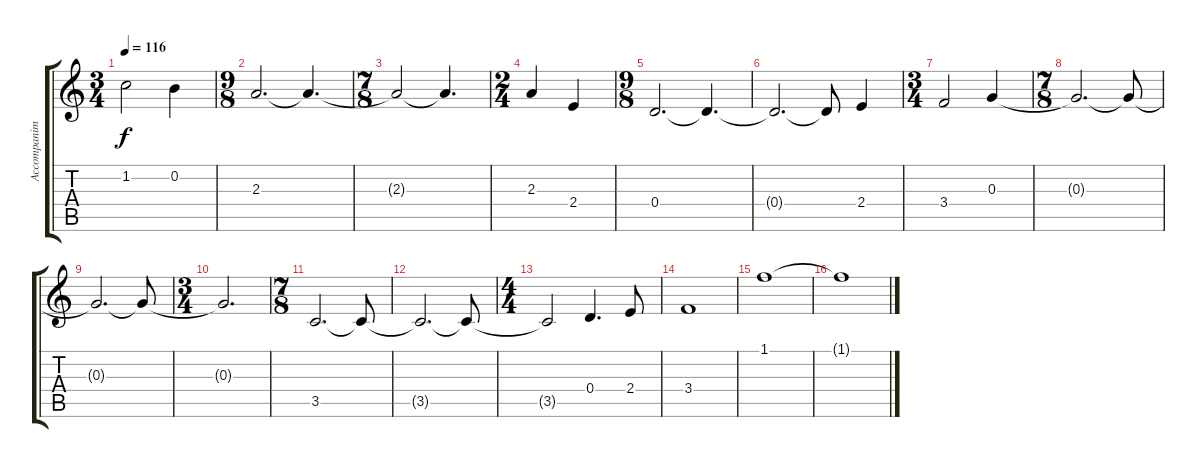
\track ("Accompaniment guitar" "Accompanim") {instrument acousticguitarnylon}
\staff {score tabs}
\tuning (E4 B3 G3 D3 A2 E2) {hide}
\ts (3 4)
\tempo 116
\clef g2
\ks c
1.2{t}.2{dy f} 0.2.4 |
\ts (9 8)
2.3.2{d} 2.3{t}.4{d} |
\ts (7 8)
2.3{t}.2 2.3{t}.4{d} |
\ts (2 4)
2.3.4 2.4.4 |
\ts (9 8)
0.4.2{d} 0.4{t}.4{d} |
0.4{t}.2{d} 0.4{t}.8 2.4.4 |
\ts (3 4)
3.4.2 0.3.4 |
\ts (7 8)
0.3{t}.2{d} 0.3{t}.8 |
0.3{t}.2{d} 0.3{t}.8 |
\ts (3 4)
0.3{t}.2{d} |
\ts (7 8)
3.5.2{d} 3.5{t}.8 |
3.5{t}.2{d} 3.5{t}.8 |
\ts (4 4)
3.5{t}.2 0.4.4{d} 2.4.8 |
3.4.1 |
1.1.1 |
1.1{t}.1
